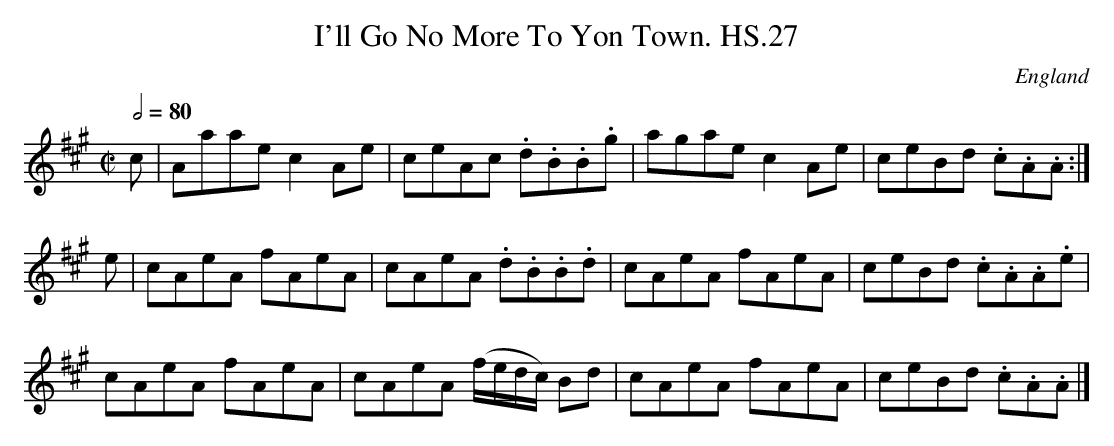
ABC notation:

X:1
T:I'll Go No More To Yon Town. HS.27
M:C|
L:1/8
Q:1/2=80
O:England
K:A major
c|Aaae c2Ae|ceAc .d.B.B.g|agaec2Ae|ceBd .c.A.A:|!
e|cAeA fAeA|cAeA .d.B.B.d|cAeA fAeA|ceBd .c.A.A.e|!
cAeA fAeA|cAeA (f/e/d/c/) Bd|cAeA fAeA|ceBd .c.A.A|]
